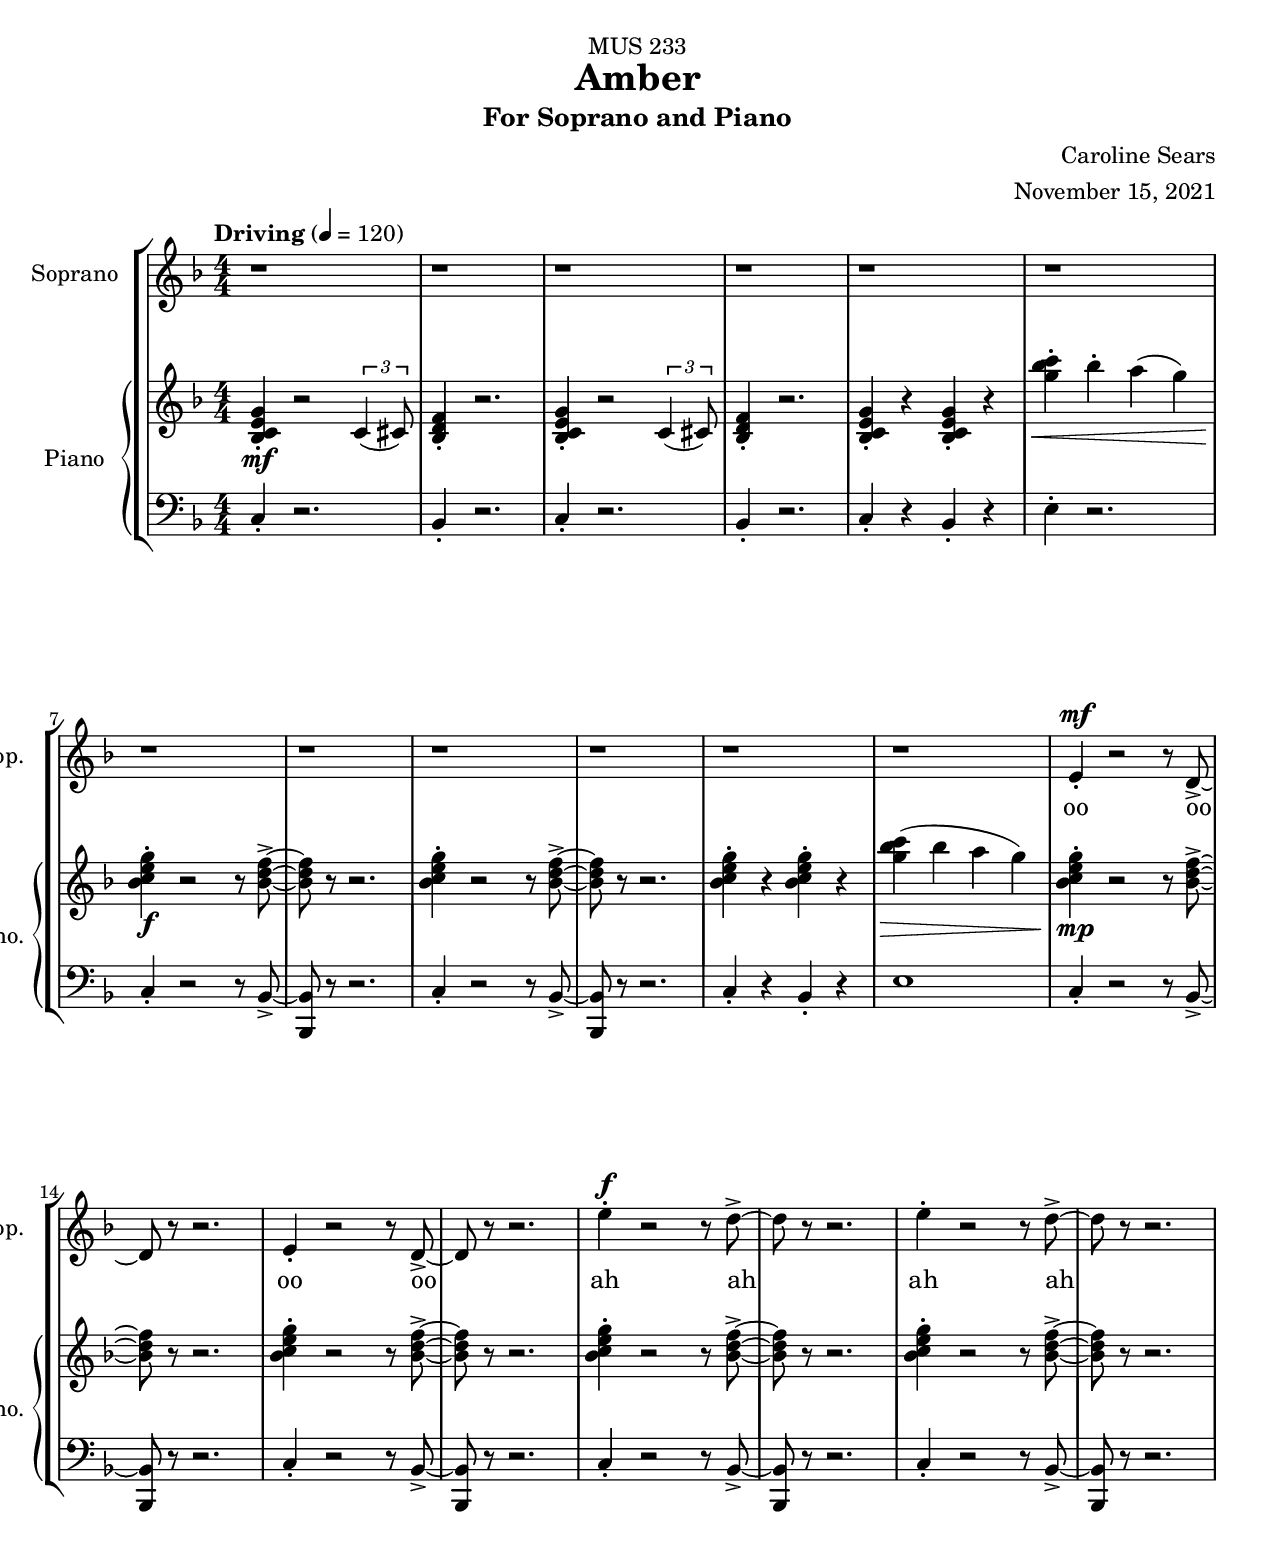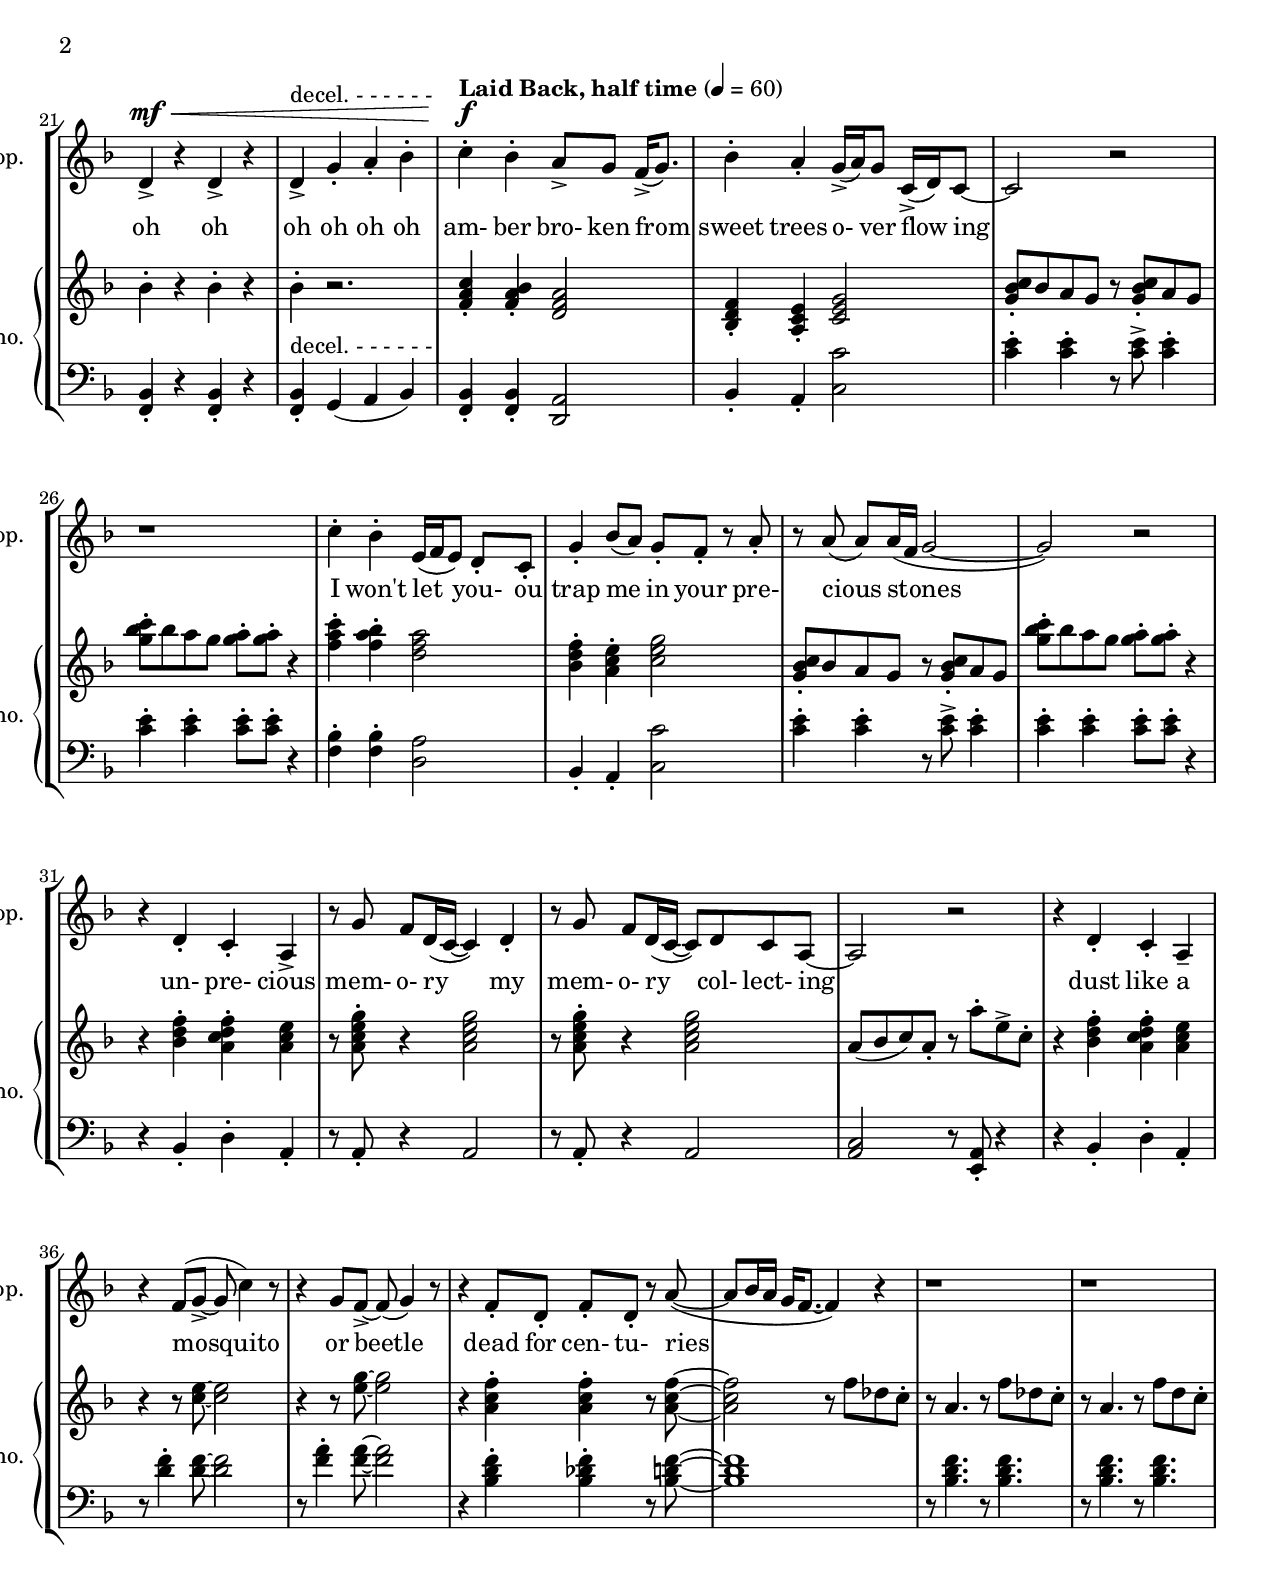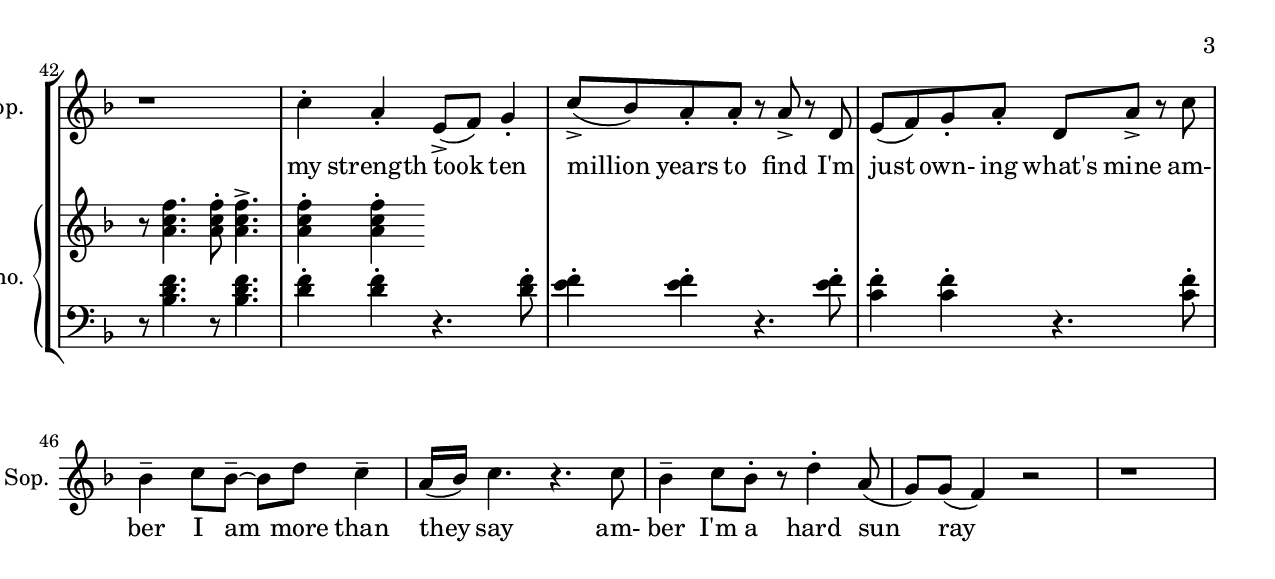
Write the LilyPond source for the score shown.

%%%%%%%%%%%%%%%%%%%% Header + Paper Dimensions %%%%%%%%%%%%%%%%%%%%
\header {
  title = "Amber"
    subtitle = "For Soprano and Piano"
    dedication = "MUS 233"
    composer = "Caroline Sears"
    arranger = "November 15, 2021"
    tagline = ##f

}
\paper {
  #(set-paper-size "ansi a")
  #(define top-margin (* 0.75 in))
}

%%%%%%%%%%%%%%%%%%%% Musical/Lyrical Content %%%%%%%%%%%%%%%%%%%%%%%%%%

%%%%% VOICE PART %%%%%%%%%%%
theNotes = \relative c'' {
    \set Staff.midiInstrument = "flute"
    \key f \major % C mixolydian
    \numericTimeSignature \time 4/4
    \tempo "Driving" 4 = 120
    \dynamicUp

    %%Intro %%
    r1 | r1 |r1 | r1 | r1 | r1 | r1 | r1 | r1 | r1 | r1 | r1 |
    e,4\staccato\mf r2 r8 d8\accent~ |d8 r8 r2. |e4\staccato r2 r8 d8\accent~ |d8 r8 r2. 
    e'4\staccato\f r2 r8 d8\accent~ |d8 r8 r2. |e4\staccato r2 r8 d8\accent~ |d8 r8 r2. 
    d,4\accent\mf\< r4 d4\accent r4| d4\accent^\markup{"decel. - - - - - -"}  g4\staccato a4\staccato bes\staccato |


    %% Verse 1 %%

    %bar 23%
    \tempo "Laid Back, half time" 4 = 60
    c4\staccato\!\f bes4\staccato  a8\accent g8 f16\accent (g8.) | bes4\staccato  a\staccato g16\accent (a16) g8 c,16\accent (d16) c8~ |
    c2 r2 | r1 |
    %bar 27%
     c'4\staccato bes4\staccato  e,16 (f16 e8)  d8\staccato c8\staccato | g'4\staccato bes8 (a) g8\staccato f8\staccato r8 a8\staccato |
    r8 a8 (a) a16 (f16 g2~ | g2) r2 |
    %bar 31%
    r4 d4\staccato c4\staccato a\accent |r8 g'8 f d16 (c16~c4) d4\staccato | r8 g8 f d16 (c16~c8) d8 c8 a~ |a2 r2 |
    %bar 35%
    r4 d4\staccato c4\staccato a4\tenuto | r4 f'8 (g8\accent~g8 c4) r8 | r4 g8 f8\accent~f8 (g4) r8 | r4 f8\staccato d\staccato f\staccato d\staccato r8 a'8(~a8 bes16  a16 
    g f8.~f4)  r4| r1 |r1| r1 |
    c'4\staccato a\staccato e8\accent (f8) g4\staccato | c8\accent (bes) a8\staccato a8\staccato r8 a\accent r8 d,8 |
    e8 (f) g8\staccato a8\staccato  d,8 a'8\accent r8 c8| bes4\tenuto c8 bes8\tenuto~bes8 d8 c4\tenuto| a16 (bes) c4. r4. c8|
    bes4\tenuto c8 bes8\staccato r8 d4\staccato a8 (g8) g8 (f4) r2 | r1 |


    %% Verse 2 %%

    %% Breakdown %%

    %% Verse 3? %%

    %% End %%
    
  }

theWords =  \lyricmode {
      %% Intro %%%
      oo oo oo oo
      ah ah ah ah
      oh oh oh oh oh oh
      %% Verse 1%%%
      am- ber bro- ken from
      sweet trees o- ver flow ing
      I won't let you- _ou  trap me
      in your pre- cious stones_
      un- pre- cious mem- o- ry my
      mem- o- ry col- lect- ing
      dust like a mosquito or beetle
      dead for cen- tu- ries
      my strength took ten million
      years to find
      I'm just own- ing what's mine
      am- ber I am more than they say
      am- ber I'm a hard sun ray 

  }

%%%%%% PIANO PART %%%%%%%%%%
righthand =\relative c' {
    \key f \major
    \numericTimeSignature \time 4/4

    %%%%%%%% INTRO %%%%%%%%
    \tempo "Driving" 4 = 120
    <bes c e g>4\staccato\mf r2 \tuplet 3/2 {c4 (cis8)} | <bes d f>4\staccato r2.|
    <bes c e g>4\staccato r2 \tuplet 3/2 {c4 (cis8)} | <bes d f>4\staccato r2.|
    <bes c e g>4\staccato r4 <bes c e g>4\staccato r4|
    <g'' bes c>4\staccato\< bes\staccato a (g) |
    <bes, c e g>4\staccato\!\f r2 r8 <bes d f>8\accent~|<bes d f>8 r8 r2. |
    <bes c e g>4\staccato r2 r8 <bes d f>8\accent~|<bes d f>8 r8 r2. |
    <bes c e g>4\staccato r4 <bes c e g>4\staccato r4|
    <g' bes c>4\> (bes a g) |
    <bes, c e g>4\!\mp\staccato r2 r8 <bes d f>8\accent~|<bes d f>8 r8 r2. |
    <bes c e g>4\staccato r2 r8 <bes d f>8\accent~|<bes d f>8 r8 r2. |
    <bes c e g>4\staccato r2 r8 <bes d f>8\accent~|<bes d f>8 r8 r2. |
    <bes c e g>4\staccato r2 r8 <bes d f>8\accent~|<bes d f>8 r8 r2. |
    bes4\staccato r4 bes4\staccato r4 | bes4\staccato r2. | 
    
    %%%% VERSE 1 %%%%%%%%
    \tempo "Laid Back, half time" 4 = 60

    %bar 23%
    <f a c>4\staccato <f a bes>\staccato <d f a>2 | <bes d f>4\staccato <a c e>4\staccato  <c e g>2 |
    <g' bes c>8\staccato  bes  a g r8 <g bes c>8\staccato a g | <g' bes c>8\staccato  bes  a g <g a>8\staccato <g a>8\staccato r4|
    %bar 27%
    <f a c>4\staccato <f a bes>\staccato <d f a>2 | <bes d f>4\staccato <a c e>4\staccato  <c e g>2 |
    <g bes c>8\staccato  bes  a g r8 <g bes c>8\staccato a g | <g' bes c>8\staccato  bes  a g <g a>8\staccato <g a>8\staccato r4|
    %bar 31%
    r4 <bes, d f>4\staccato <a c d f>4\staccato <a c e> | r8 <a c e g>\staccato r4 <a c e g>2 |  r8 <a c e g>\staccato r4 <a c e g>2 | 
    %bar 34%
    a8 (bes c) a\staccato r8 a'\staccato e\accent c\staccato |r4 <bes d f>4\staccato <a c d f>4\staccato <a c e> |
    r4 r8 <c e>8~<c e>2 | r4 r8 <e g>8~<e g>2 | r4 <a, c f>4\staccato <a c f>4\staccato r8 <a c f>8~| <a c f>2 r8 f'8 des c\staccato|
    r8 a4. r8 f'8 des c\staccato | r8 a4. r8 f'8 d c\staccato | r8 <a c f>4. <a c f>8\staccato <a c f>4.\accent  |
    <a c f>4\staccato <a c f>4\staccato


  }

lefthand = \relative c {
    \key f \major
    \numericTimeSignature \time 4/4
    \clef "bass"

    %%%%%%%% INTRO %%%%%%%%
    \tempo "Driving" 4 = 120
    c4\staccato r2.|bes4\staccato r2. |
    c4\staccato r2.|bes4\staccato r2. |
    c4\staccato r4 bes4\staccato r4|
    e4\staccato r2.|
    c4\staccato r2 r8 bes8~\accent|<bes bes,>8 r8 r2. |
    c4\staccato r2 r8 bes8~\accent|<bes bes,>8 r8 r2. |
    c4\staccato r4 bes4\staccato r4|
    e1|
    c4\staccato r2 r8 bes8~\accent|<bes bes,>8 r8 r2. |
    c4\staccato r2 r8 bes8~\accent|<bes bes,>8 r8 r2. |
    c4\staccato r2 r8 bes8~\accent|<bes bes,>8 r8 r2. |
    c4\staccato r2 r8 bes8~\accent|<bes bes,>8 r8 r2. |
    <bes f>4\staccato r4 <bes f>4\staccato r4 |
    <bes f>4\staccato^\markup{"decel. - - - - - -"} g4 (a bes) |

    %%%%% VERSE 1 %%%%%%%%%%
    \tempo "Laid Back, half time" 4 = 60

    %bar 23%
    <f bes>4\staccato <f bes>4\staccato <d a'>2 | bes'4\staccato a4\staccato <c c'>2| 
    <c' e>4\staccato <c e>\staccato r8 <c e>\accent <c e>4\staccato  |
     <c e>4\staccato <c e>\staccato <c e>8\staccato <c e>8\staccato r4 |
     %bar 27%
     <f, bes>4\staccato <f bes>4\staccato <d a'>2 | bes4\staccato a4\staccato <c c'>2|
     <c' e>4\staccato <c e>\staccato r8 <c e>\accent <c e>4\staccato  |
     <c e>4\staccato <c e>\staccato <c e>8\staccato <c e>8\staccato r4 |
     %bar 31%
      r4 bes,4\staccato d\staccato a\staccato | r8 a8\staccato r4 a2 |r8 a8\staccato r4 a2 |
      %bar 34%
      <a c>\2 r8 <a e>8\staccato r4 | r4 bes4\staccato d\staccato a\staccato |
      r8 <d' f>4\staccato <d f>8~ <d f>2 | r8 <f a>4\staccato <f a>8~<f a>2 | r4 <bes, d f>4\staccato <bes des f>4\staccato r8 <bes d f>8~|
      <bes d f>1 | r8 <bes d f>4. r8 <bes d f>4. |  r8 <bes d f>4. r8 <bes d f>4. |r8 <bes d f>4. r8 <bes d f>4. |
      <d f>4\staccato <d f>\staccato r4. <d f>8\staccato | <e f>4\staccato <e f>\staccato r4. <e f>8\staccato |
      <c f>4\staccato <c f>4\staccato r4. <c f>8\staccato |
    
  }

%%%%%%%%%%%%%%%%%%%%%%% Score Setup %%%%%%%%%%%%%%%%%%%%%%%%%%%%%%%%%%%
\score {
\new StaffGroup <<
  \new Staff \with {instrumentName = "Soprano" 
    shortInstrumentName = #"Sop. "}
  \new Voice = vocals \theNotes
  \new Lyrics \lyricsto vocals \theWords
  

  \new PianoStaff \with { instrumentName = "Piano" 
    shortInstrumentName = #"Pno. "}
  <<
    \new Staff = "upper" \righthand
    \new Staff = "lower" \lefthand
  >>
>>

  \layout {}
  \midi {}
}